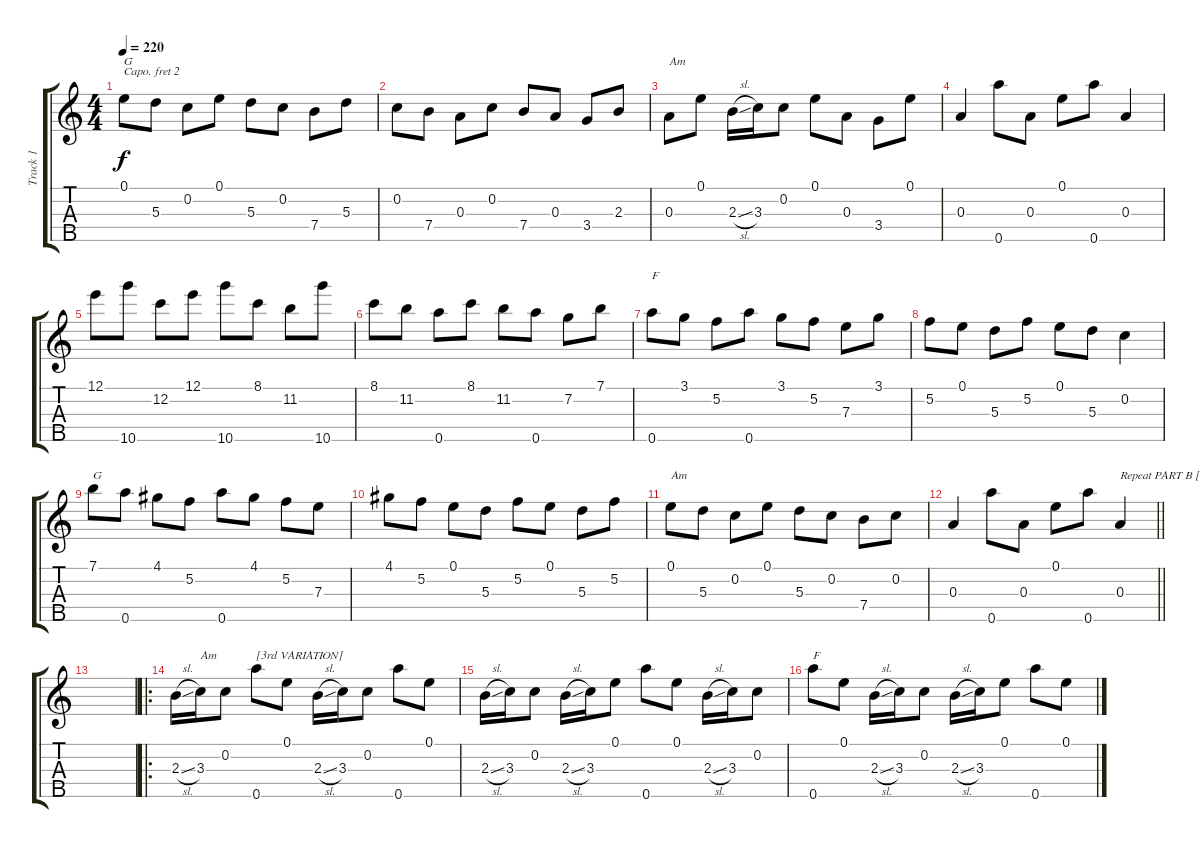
\track ("Track 1" "Track 1") {instrument banjo}
\staff {score tabs}
\capo 2
\tuning (D4 Bb3 G3 D3 G4) {hide}
\displaytranspose 12
\ts (4 4)
\tempo 220
\clef g2
\ks c
0.1.8{txt "G" dy f} 5.3.8 0.2.8 0.1.8 5.3.8 0.2.8 7.4.8 5.3.8 |
0.2.8 7.4.8 0.3.8 0.2.8 7.4.8 0.3.8 3.4.8 2.3.8 |
0.3.8{txt "Am"} 0.1.8 2.3{sl}.16 3.3.16 0.2.8 0.1.8 0.3.8 3.4.8 0.1.8 |
0.3.4 0.5.8 0.3.8 0.1.8 0.5.8 0.3.4 |
12.1.8 10.5.8 12.2.8 12.1.8 10.5.8 8.1.8 11.2.8 10.5.8 |
8.1.8 11.2.8 0.5.8 8.1.8 11.2.8 0.5.8 7.2.8 7.1.8 |
0.5.8{txt "F"} 3.1.8 5.2.8 0.5.8 3.1.8 5.2.8 7.3.8 3.1.8 |
5.2.8 0.1.8 5.3.8 5.2.8 0.1.8 5.3.8 0.2.4 |
7.1.8{txt "G"} 0.5.8 4.1.8 5.2.8 0.5.8 4.1.8 5.2.8 7.3.8 |
4.1.8 5.2.8 0.1.8 5.3.8 5.2.8 0.1.8 5.3.8 5.2.8 |
0.1.8{txt "Am"} 5.3.8 0.2.8 0.1.8 5.3.8 0.2.8 7.4.8 0.2.8 |
\barLineRight lightlight
0.3.4 0.5.8 0.3.8 0.1.8 0.5.8 0.3.4{txt "Repeat PART B [bars 17-28]"} |
|
\ro
2.3{sl}.16 3.3.16{txt "Am"} 0.2.8 0.5.8{txt "[3rd VARIATION]"} 0.1.8 2.3{sl}.16 3.3.16 0.2.8 0.5.8 0.1.8 |
2.3{sl}.16 3.3.16 0.2.8 2.3{sl}.16 3.3.16 0.1.8 0.5.8 0.1.8 2.3{sl}.16 3.3.16 0.2.8 |
0.5.8{txt "F"} 0.1.8 2.3{sl}.16 3.3.16 0.2.8 2.3{sl}.16 3.3.16 0.1.8 0.5.8 0.1.8
